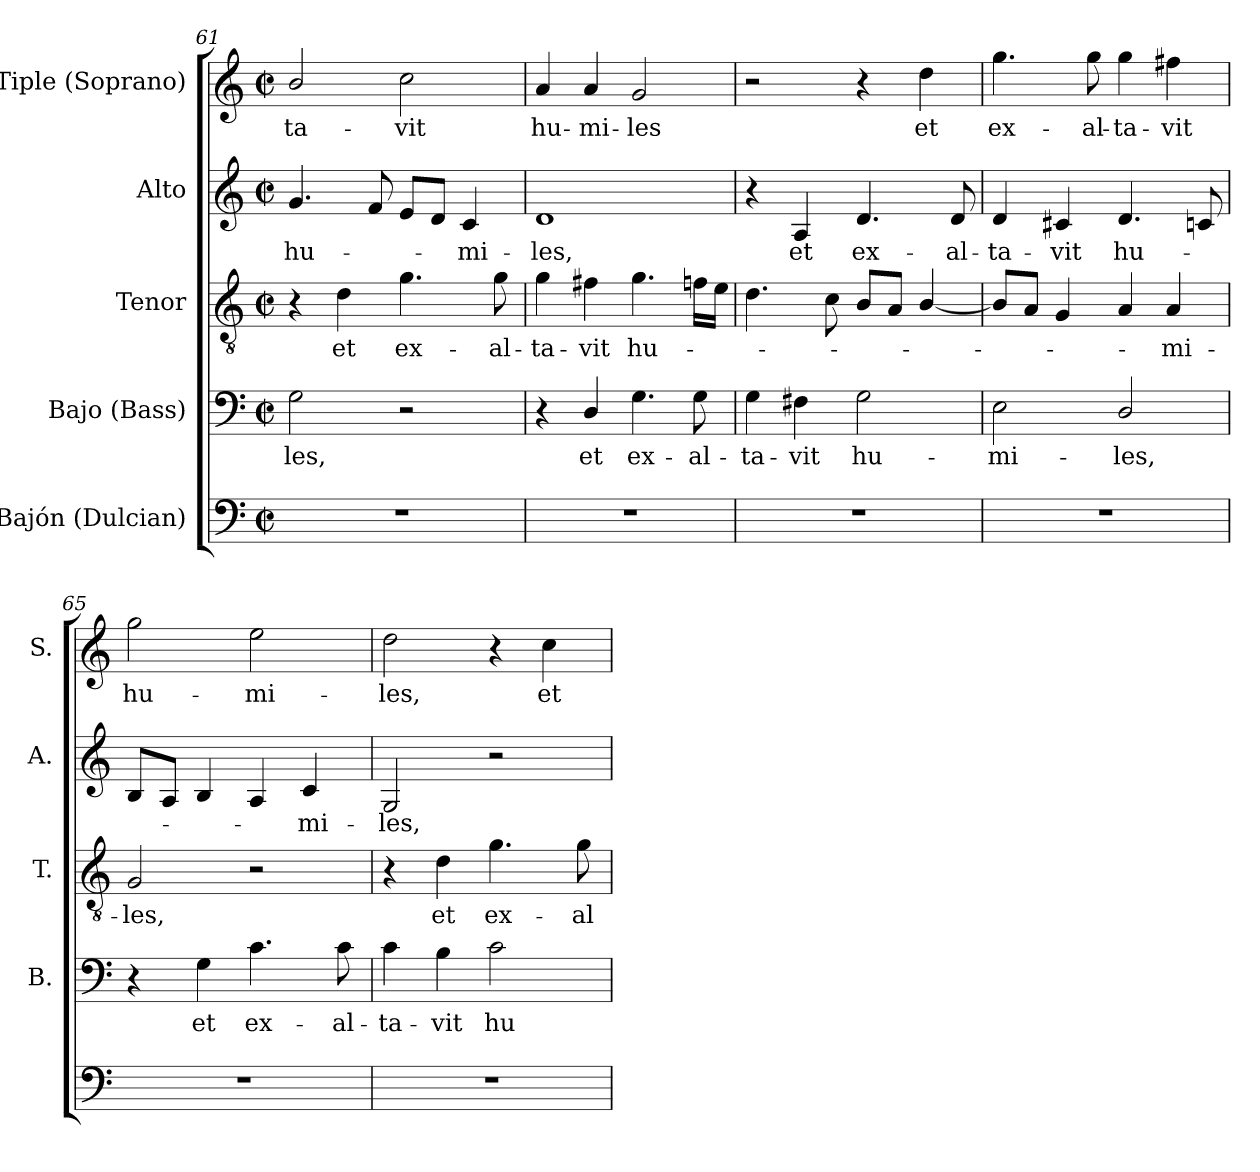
**kern	**kern	**text	**kern	**text	**kern	**text	**kern	**text
*part5	*part4	*part4	*part3	*part3	*part2	*part2	*part1	*part1
*staff5	*staff4	*staff4	*staff3	*staff3	*staff2	*staff2	*staff1	*staff1
*I"Bajón (Dulcian)	*I"Bajo (Bass)	*	*I"Tenor	*	*I"Alto	*	*I"Tiple (Soprano)	*
*	*I'B.	*	*I'T.	*	*I'A.	*	*I'S.	*
!!LO:LB:g=z
*clefF4	*clefF4	*	*clefGv2	*	*clefG2	*	*clefG2	*
*	*	*	*ITrd7c12	*	*	*	*	*
*k[]	*k[]	*	*k[]	*	*k[]	*	*k[]	*
*C:	*C:	*	*C:	*	*C:	*	*C:	*
*M2/2	*M2/2	*	*M2/2	*	*M2/2	*	*M2/2	*
*met(c|)	*met(c|)	*	*met(c|)	*	*met(c|)	*	*met(c|)	*
=61	=61	=61	=61	=61	=61	=61	=61	=61
!	!	!LO:LY:b:color=#000000	!	!	!	!	!	!
!	!	!	!	!	!	!LO:LY:b:color=#000000	!	!
!	!	!	!	!	!	!	!	!LO:LY:b:color=#000000
1r	2Gi\	-les,	4r	.	4.gi/	hu-	2bi/	-ta-
!	!	!	!	!LO:LY:b:color=#000000	!	!	!	!
.	.	.	4Di\	et	.	.	.	.
.	.	.	.	.	8fi/	.	.	.
!	!	!	!	!LO:LY:b:color=#000000	!	!	!	!
!	!	!	!	!	!	!	!	!LO:LY:b:color=#000000
.	2r	.	4.Gi\	ex-	8ei/L	.	2cci\	-vit
.	.	.	.	.	8di/J	.	.	.
!	!	!	!	!	!	!LO:LY:b:color=#000000	!	!
.	.	.	.	.	4ci/	-mi-	.	.
!	!	!	!	!LO:LY:b:color=#000000	!	!	!	!
.	.	.	8Gi\	-al-	.	.	.	.
=62	=62	=62	=62	=62	=62	=62	=62	=62
!	!	!	!	!LO:LY:b:color=#000000	!	!	!	!
!	!	!	!	!	!	!LO:LY:b:color=#000000	!	!
!	!	!	!	!	!	!	!	!LO:LY:b:color=#000000
1r	4r	.	4Gi\	-ta-	1di	-les,	4ai/	hu-
!	!	!LO:LY:b:color=#000000	!	!	!	!	!	!
!	!	!	!	!LO:LY:b:color=#000000	!	!	!	!
!	!	!	!	!	!	!	!	!LO:LY:b:color=#000000
.	4Di/	et	4F#Xi\	-vit	.	.	4ai/	-mi-
!	!	!LO:LY:b:color=#000000	!	!	!	!	!	!
!	!	!	!	!LO:LY:b:color=#000000	!	!	!	!
!	!	!	!	!	!	!	!	!LO:LY:b:color=#000000
.	4.Gi\	ex-	4.Gi\	hu-	.	.	2gi/	-les
!	!	!LO:LY:b:color=#000000	!	!	!	!	!	!
.	8Gi\	-al-	16Fni\LL	.	.	.	.	.
.	.	.	16Ei\JJ	.	.	.	.	.
=63	=63	=63	=63	=63	=63	=63	=63	=63
!	!	!LO:LY:b:color=#000000	!	!	!	!	!	!
1r	4Gi\	-ta-	4.Di\	.	4r	.	2r	.
!	!	!LO:LY:b:color=#000000	!	!	!	!	!	!
!	!	!	!	!	!	!LO:LY:b:color=#000000	!	!
.	4F#Xi\	-vit	.	.	4Ai/	et	.	.
.	.	.	8Ci\	.	.	.	.	.
!	!	!LO:LY:b:color=#000000	!	!	!	!	!	!
!	!	!	!	!	!	!LO:LY:b:color=#000000	!	!
.	2Gi\	hu-	8BBi/L	.	4.di/	ex-	4r	.
.	.	.	8AAi/J	.	.	.	.	.
!	!	!	!	!	!	!	!	!LO:LY:b:color=#000000
.	.	.	[4BBi/	.	.	.	4ddi\	et
!	!	!	!	!	!	!LO:LY:b:color=#000000	!	!
.	.	.	.	.	8di/	-al-	.	.
=64	=64	=64	=64	=64	=64	=64	=64	=64
!	!	!LO:LY:b:color=#000000	!	!	!	!	!	!
!	!	!	!	!	!	!LO:LY:b:color=#000000	!	!
!	!	!	!	!	!	!	!	!LO:LY:b:color=#000000
1r	2Ei\	-mi-	8BBi/L]	.	4di/	-ta-	4.ggi\	ex-
.	.	.	8AAi/J	.	.	.	.	.
!	!	!	!	!	!	!LO:LY:b:color=#000000	!	!
.	.	.	4GGi/	.	4c#Xi/	-vit	.	.
!	!	!	!	!	!	!	!	!LO:LY:b:color=#000000
.	.	.	.	.	.	.	8ggi\	-al-
!	!	!LO:LY:b:color=#000000	!	!	!	!	!	!
!	!	!	!	!	!	!LO:LY:b:color=#000000	!	!
!	!	!	!	!	!	!	!	!LO:LY:b:color=#000000
.	2Di/	-les,	4AAi/	.	4.di/	hu-	4ggi\	-ta-
!	!	!	!	!LO:LY:b:color=#000000	!	!	!	!
!	!	!	!	!	!	!	!	!LO:LY:b:color=#000000
.	.	.	4AAi/	-mi-	.	.	4ff#Xi\	-vit
.	.	.	.	.	8cni/	.	.	.
=65	=65	=65	=65	=65	=65	=65	=65	=65
!	!	!	!	!LO:LY:b:color=#000000	!	!	!	!
!	!	!	!	!	!	!	!	!LO:LY:b:color=#000000
1r	4r	.	2GGi/	-les,	8Bi/L	.	2ggi\	hu-
.	.	.	.	.	8Ai/J	.	.	.
!	!	!LO:LY:b:color=#000000	!	!	!	!	!	!
.	4Gi\	et	.	.	4Bi/	.	.	.
!	!	!LO:LY:b:color=#000000	!	!	!	!	!	!
!	!	!	!	!	!	!	!	!LO:LY:b:color=#000000
.	4.ci\	ex-	2r	.	4Ai/	.	2eei\	-mi-
!	!	!	!	!	!	!LO:LY:b:color=#000000	!	!
.	.	.	.	.	4ci/	-mi-	.	.
!	!	!LO:LY:b:color=#000000	!	!	!	!	!	!
.	8ci\	-al-	.	.	.	.	.	.
!!LO:LB:g=z
=66	=66	=66	=66	=66	=66	=66	=66	=66
!	!	!LO:LY:b:color=#000000	!	!	!	!	!	!
!	!	!	!	!	!	!LO:LY:b:color=#000000	!	!
!	!	!	!	!	!	!	!	!LO:LY:b:color=#000000
1r	4ci\	-ta-	4r	.	2Gi/	-les,	2ddi\	-les,
!	!	!LO:LY:b:color=#000000	!	!	!	!	!	!
!	!	!	!	!LO:LY:b:color=#000000	!	!	!	!
.	4Bi\	-vit	4Di\	et	.	.	.	.
!	!	!LO:LY:b:color=#000000	!	!	!	!	!	!
!	!	!	!	!LO:LY:b:color=#000000	!	!	!	!
.	2ci\	hu-	4.Gi\	ex-	2r	.	4r	.
!	!	!	!	!	!	!	!	!LO:LY:b:color=#000000
.	.	.	.	.	.	.	4cci\	et
!	!	!	!	!LO:LY:b:color=#000000	!	!	!	!
.	.	.	8Gi\	-al-	.	.	.	.
=	=	=	=	=	=	=	=	=
*-	*-	*-	*-	*-	*-	*-	*-	*-
